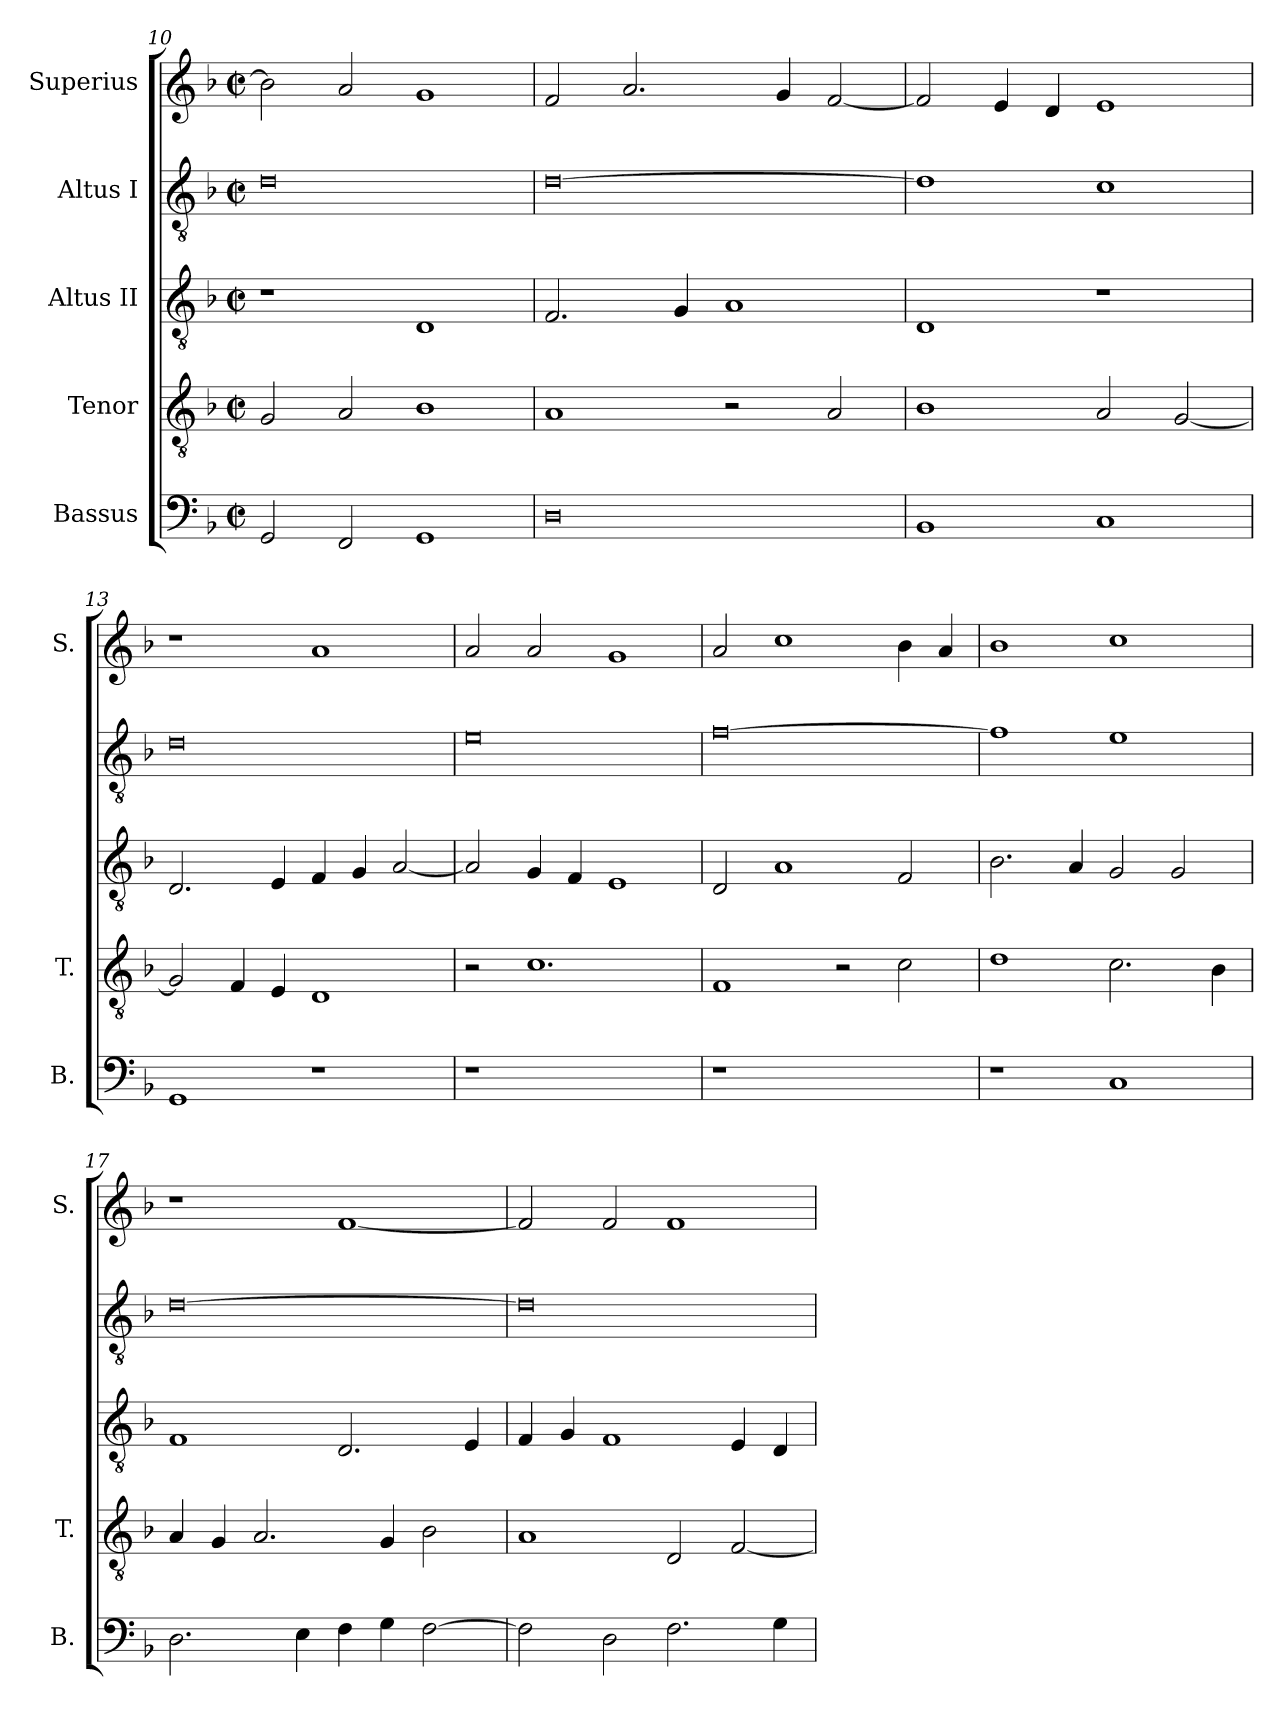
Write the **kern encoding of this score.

**kern	**kern	**kern	**kern	**kern
*part5	*part4	*part3	*part2	*part1
*staff5	*staff4	*staff3	*staff2	*staff1
*I"Bassus	*I"Tenor	*I"Altus II	*I"Altus I	*I"Superius
*I'B.	*I'T.	*	*	*I'S.
*clefF4	*clefGv2	*clefGv2	*clefGv2	*clefG2
*	*ITrd7c12	*ITrd7c12	*ITrd7c12	*
*k[b-]	*k[b-]	*k[b-]	*k[b-]	*k[b-]
*F:	*F:	*F:	*F:	*F:
*M2/2	*M2/2	*M2/2	*M2/2	*M2/2
*met(c|)	*met(c|)	*met(c|)	*met(c|)	*met(c|)
=10	=10	=10	=10	=10
2GGi/	2GGi/	1r	0Di	2b-i\]
2FFi/	2AAi/	.	.	2ai/
1GGi	1BB-i	1DDi	.	1gi
!!LO:PB:g=z
=11	=11	=11	=11	=11
0Di	1AAi	2.FFi/	[>0Di	2fi/
.	.	.	.	2.ai/
.	.	4GGi/	.	.
.	2r	1AAi	.	.
.	.	.	.	4gi/
.	2AAi/	.	.	[<2fi/
=12	=12	=12	=12	=12
1BB-i	1BB-i	1DDi	1Di]	2fi/]
.	.	.	.	4ei/
.	.	.	.	4di/
1Ci	2AAi/	1r	1Ci	1ei
.	[<2GGi/	.	.	.
=13	=13	=13	=13	=13
1GGi	2GGi/]	2.DDi/	0Di	1r
.	4FFi/	.	.	.
.	4EEi/	4EEi/	.	.
1r	1DDi	4FFi/	.	1ai
.	.	4GGi/	.	.
.	.	[<2AAi/	.	.
=14	=14	=14	=14	=14
!LO:N:vis=1	!	!	!	!
1r	2r	2AAi/]	0Ei	2ai/
.	1.Ci	4GGi/	.	2ai/
.	.	4FFi/	.	.
1ryy	.	1EEi	.	1gi
=15	=15	=15	=15	=15
!LO:N:vis=1	!	!	!	!
1r	1FFi	2DDi/	[>0Fi	2ai/
.	.	1AAi	.	1cci
1ryy	2r	.	.	.
.	2Ci\	2FFi/	.	4b-i\
.	.	.	.	4ai/
!!LO:LB:g=z
=16	=16	=16	=16	=16
1r	1Di	2.BB-i\	1Fi]	1b-i
.	.	4AAi/	.	.
1Ci	2.Ci\	2GGi/	1Ei	1cci
.	.	2GGi/	.	.
.	4BB-i\	.	.	.
=17	=17	=17	=17	=17
2.Di\	4AAi/	1FFi	[>0Di	1r
.	4GGi/	.	.	.
.	2.AAi/	.	.	.
4Ei\	.	.	.	.
4Fi\	.	2.DDi/	.	[<1fi
4Gi\	4GGi/	.	.	.
[>2Fi\	2BB-i\	.	.	.
.	.	4EEi/	.	.
=18	=18	=18	=18	=18
2Fi\]	1AAi	4FFi/	0Di]	2fi/]
.	.	4GGi/	.	.
2Di\	.	1FFi	.	2fi/
2.Fi\	2DDi/	.	.	1fi
.	[<2FFi/	4EEi/	.	.
4Gi\	.	4DDi/	.	.
=	=	=	=	=
*-	*-	*-	*-	*-
